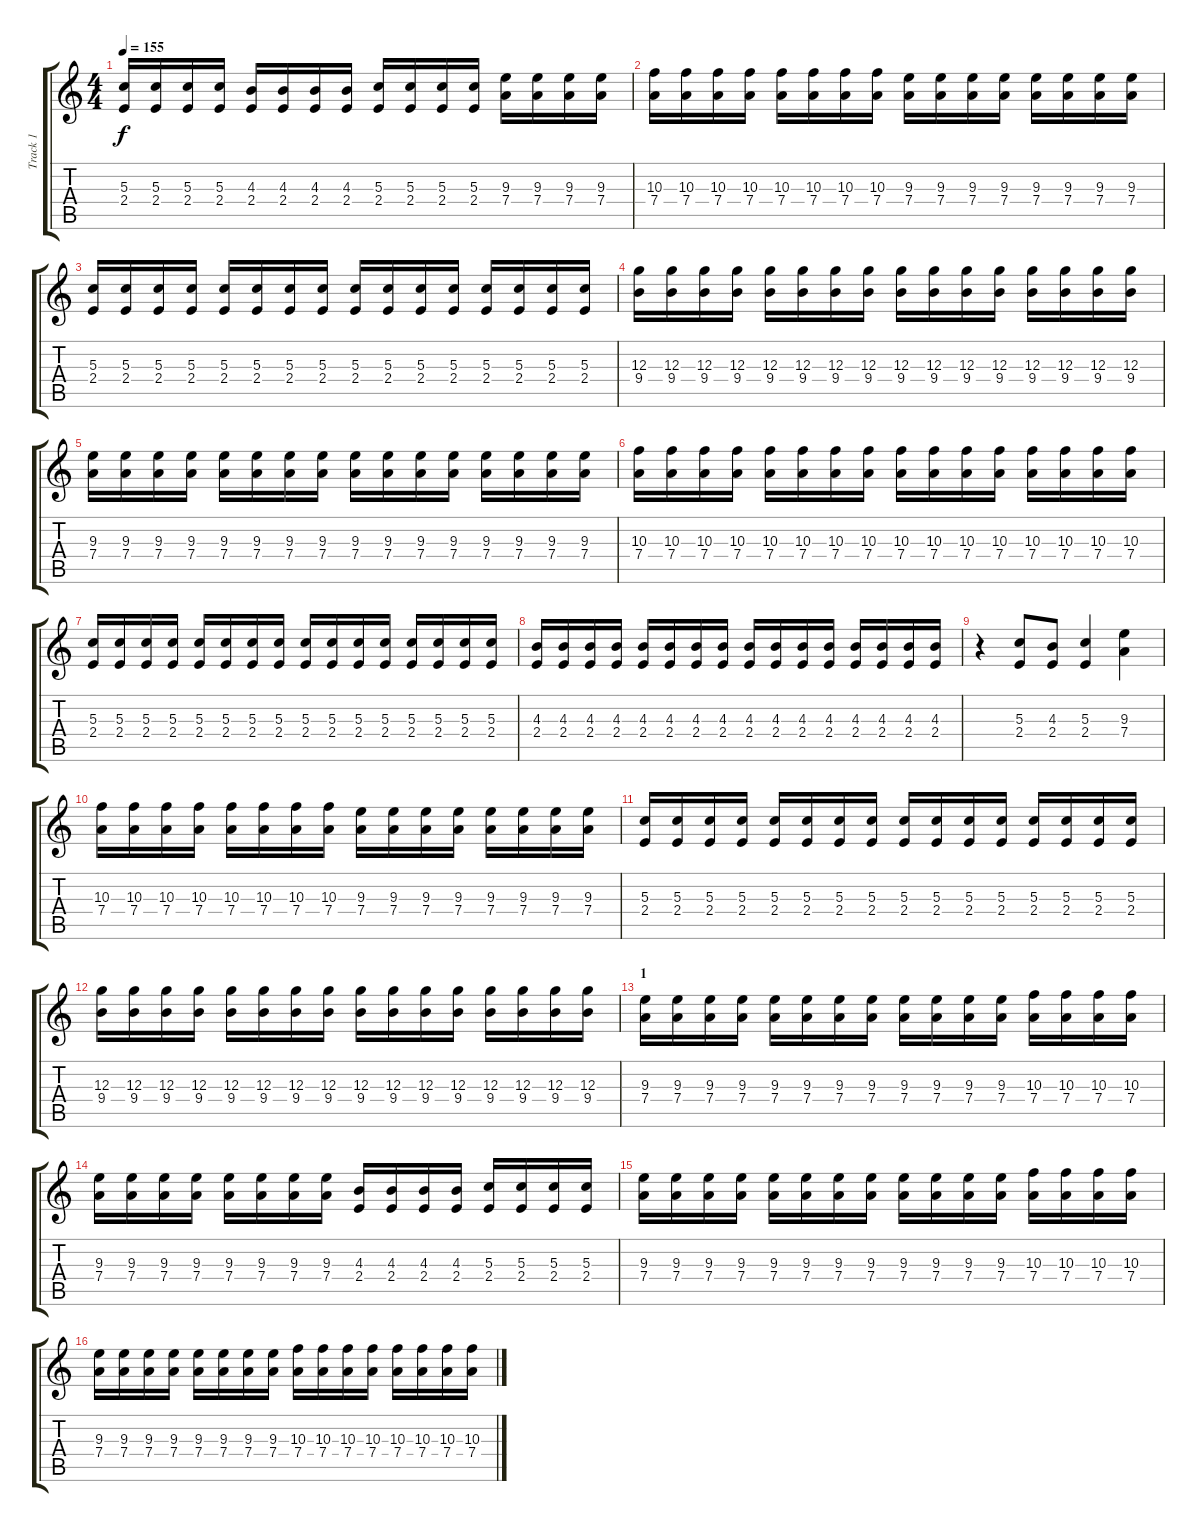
\track ("Track 1" "Track 1") {instrument distortionguitar}
\staff {score tabs}
\tuning (E4 B3 G3 D3 A2 E2) {hide}
\ts (4 4)
\tempo 155
\clef g2
\ks c
(5.3 2.4).16{dy f} (5.3 2.4).16 (5.3 2.4).16 (5.3 2.4).16 (4.3 2.4).16 (4.3 2.4).16 (4.3 2.4).16 (4.3 2.4).16 (5.3 2.4).16 (5.3 2.4).16 (5.3 2.4).16 (5.3 2.4).16 (9.3 7.4).16 (9.3 7.4).16 (9.3 7.4).16 (9.3 7.4).16 |
(10.3 7.4).16 (10.3 7.4).16 (10.3 7.4).16 (10.3 7.4).16 (10.3 7.4).16 (10.3 7.4).16 (10.3 7.4).16 (10.3 7.4).16 (9.3 7.4).16 (9.3 7.4).16 (9.3 7.4).16 (9.3 7.4).16 (9.3 7.4).16 (9.3 7.4).16 (9.3 7.4).16 (9.3 7.4).16 |
(5.3 2.4).16 (5.3 2.4).16 (5.3 2.4).16 (5.3 2.4).16 (5.3 2.4).16 (5.3 2.4).16 (5.3 2.4).16 (5.3 2.4).16 (5.3 2.4).16 (5.3 2.4).16 (5.3 2.4).16 (5.3 2.4).16 (5.3 2.4).16 (5.3 2.4).16 (5.3 2.4).16 (5.3 2.4).16 |
(12.3 9.4).16 (12.3 9.4).16 (12.3 9.4).16 (12.3 9.4).16 (12.3 9.4).16 (12.3 9.4).16 (12.3 9.4).16 (12.3 9.4).16 (12.3 9.4).16 (12.3 9.4).16 (12.3 9.4).16 (12.3 9.4).16 (12.3 9.4).16 (12.3 9.4).16 (12.3 9.4).16 (12.3 9.4).16 |
(9.3 7.4).16 (9.3 7.4).16 (9.3 7.4).16 (9.3 7.4).16 (9.3 7.4).16 (9.3 7.4).16 (9.3 7.4).16 (9.3 7.4).16 (9.3 7.4).16 (9.3 7.4).16 (9.3 7.4).16 (9.3 7.4).16 (9.3 7.4).16 (9.3 7.4).16 (9.3 7.4).16 (9.3 7.4).16 |
(10.3 7.4).16 (10.3 7.4).16 (10.3 7.4).16 (10.3 7.4).16 (10.3 7.4).16 (10.3 7.4).16 (10.3 7.4).16 (10.3 7.4).16 (10.3 7.4).16 (10.3 7.4).16 (10.3 7.4).16 (10.3 7.4).16 (10.3 7.4).16 (10.3 7.4).16 (10.3 7.4).16 (10.3 7.4).16 |
(5.3 2.4).16 (5.3 2.4).16 (5.3 2.4).16 (5.3 2.4).16 (5.3 2.4).16 (5.3 2.4).16 (5.3 2.4).16 (5.3 2.4).16 (5.3 2.4).16 (5.3 2.4).16 (5.3 2.4).16 (5.3 2.4).16 (5.3 2.4).16 (5.3 2.4).16 (5.3 2.4).16 (5.3 2.4).16 |
(4.3 2.4).16 (4.3 2.4).16 (4.3 2.4).16 (4.3 2.4).16 (4.3 2.4).16 (4.3 2.4).16 (4.3 2.4).16 (4.3 2.4).16 (4.3 2.4).16 (4.3 2.4).16 (4.3 2.4).16 (4.3 2.4).16 (4.3 2.4).16 (4.3 2.4).16 (4.3 2.4).16 (4.3 2.4).16 |
r.4 (5.3 2.4).8 (4.3 2.4).8 (5.3 2.4).4 (9.3 7.4).4 |
(10.3 7.4).16 (10.3 7.4).16 (10.3 7.4).16 (10.3 7.4).16 (10.3 7.4).16 (10.3 7.4).16 (10.3 7.4).16 (10.3 7.4).16 (9.3 7.4).16 (9.3 7.4).16 (9.3 7.4).16 (9.3 7.4).16 (9.3 7.4).16 (9.3 7.4).16 (9.3 7.4).16 (9.3 7.4).16 |
(5.3 2.4).16 (5.3 2.4).16 (5.3 2.4).16 (5.3 2.4).16 (5.3 2.4).16 (5.3 2.4).16 (5.3 2.4).16 (5.3 2.4).16 (5.3 2.4).16 (5.3 2.4).16 (5.3 2.4).16 (5.3 2.4).16 (5.3 2.4).16 (5.3 2.4).16 (5.3 2.4).16 (5.3 2.4).16 |
(12.3 9.4).16 (12.3 9.4).16 (12.3 9.4).16 (12.3 9.4).16 (12.3 9.4).16 (12.3 9.4).16 (12.3 9.4).16 (12.3 9.4).16 (12.3 9.4).16 (12.3 9.4).16 (12.3 9.4).16 (12.3 9.4).16 (12.3 9.4).16 (12.3 9.4).16 (12.3 9.4).16 (12.3 9.4).16 |
\section ("" "1")
(9.3 7.4).16 (9.3 7.4).16 (9.3 7.4).16 (9.3 7.4).16 (9.3 7.4).16 (9.3 7.4).16 (9.3 7.4).16 (9.3 7.4).16 (9.3 7.4).16 (9.3 7.4).16 (9.3 7.4).16 (9.3 7.4).16 (10.3 7.4).16 (10.3 7.4).16 (10.3 7.4).16 (10.3 7.4).16 |
(9.3 7.4).16 (9.3 7.4).16 (9.3 7.4).16 (9.3 7.4).16 (9.3 7.4).16 (9.3 7.4).16 (9.3 7.4).16 (9.3 7.4).16 (4.3 2.4).16 (4.3 2.4).16 (4.3 2.4).16 (4.3 2.4).16 (5.3 2.4).16 (5.3 2.4).16 (5.3 2.4).16 (5.3 2.4).16 |
(9.3 7.4).16 (9.3 7.4).16 (9.3 7.4).16 (9.3 7.4).16 (9.3 7.4).16 (9.3 7.4).16 (9.3 7.4).16 (9.3 7.4).16 (9.3 7.4).16 (9.3 7.4).16 (9.3 7.4).16 (9.3 7.4).16 (10.3 7.4).16 (10.3 7.4).16 (10.3 7.4).16 (10.3 7.4).16 |
(9.3 7.4).16 (9.3 7.4).16 (9.3 7.4).16 (9.3 7.4).16 (9.3 7.4).16 (9.3 7.4).16 (9.3 7.4).16 (9.3 7.4).16 (10.3 7.4).16 (10.3 7.4).16 (10.3 7.4).16 (10.3 7.4).16 (10.3 7.4).16 (10.3 7.4).16 (10.3 7.4).16 (10.3 7.4).16
